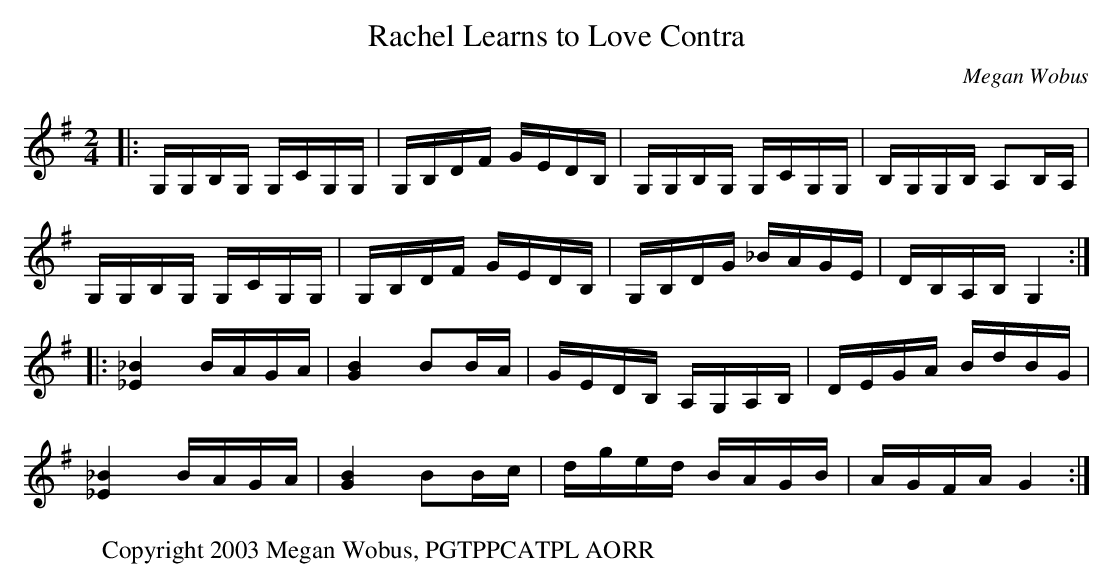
X:1
T:Rachel Learns to Love Contra
C:Megan Wobus
M:2/4
K:G
|: G,G,B,G, G,CG,G, |G,B,DF GEDB, | G,G,B,G, G,CG,G, |B,G,G,B, A,2B,A, |
 G,G,B,G, G,CG,G, |G,B,DF GEDB, | G,B,DG _BAGE |DB,A,B, G,4 :|
|: [_B4_E4] BAGA | [B4G4] B2BA | GEDB, A,G,A,B, | DEGA BdBG  |
 [_B4_E4] BAGA | [B4G4] B2Bc | dged BAGB | AGFA G4 :|
W:Copyright 2003 Megan Wobus, PGTPPCATPL AORR
